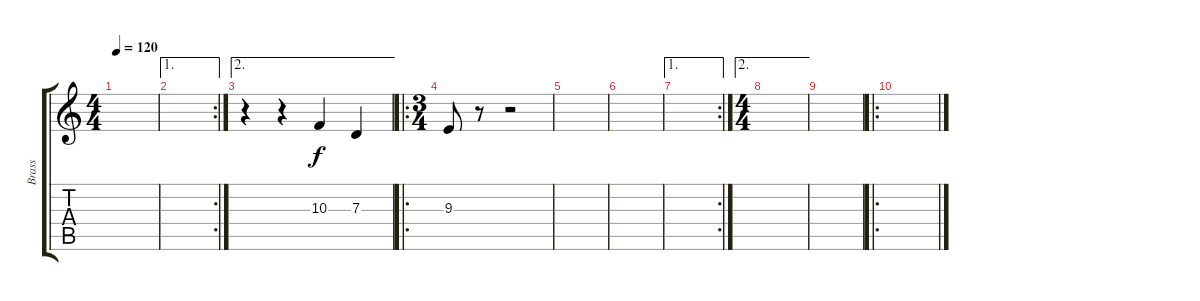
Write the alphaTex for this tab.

\track ("Brass" "Brass") {instrument brasssection}
\staff {score tabs}
\tuning (E4 B3 G3 D3 A2 E2) {hide}
\ts (4 4)
\tempo 120
\clef g2
\ks c
|
\ae 1
\rc 2
|
\ae 2
r.4 r.4 10.3.4 7.3.4 |
\ro
\ts (3 4)
9.3.8 r.8 r.2 |
|
|
\ae 1
\rc 2
|
\ae 2
\ts (4 4)
|
|
\ro
